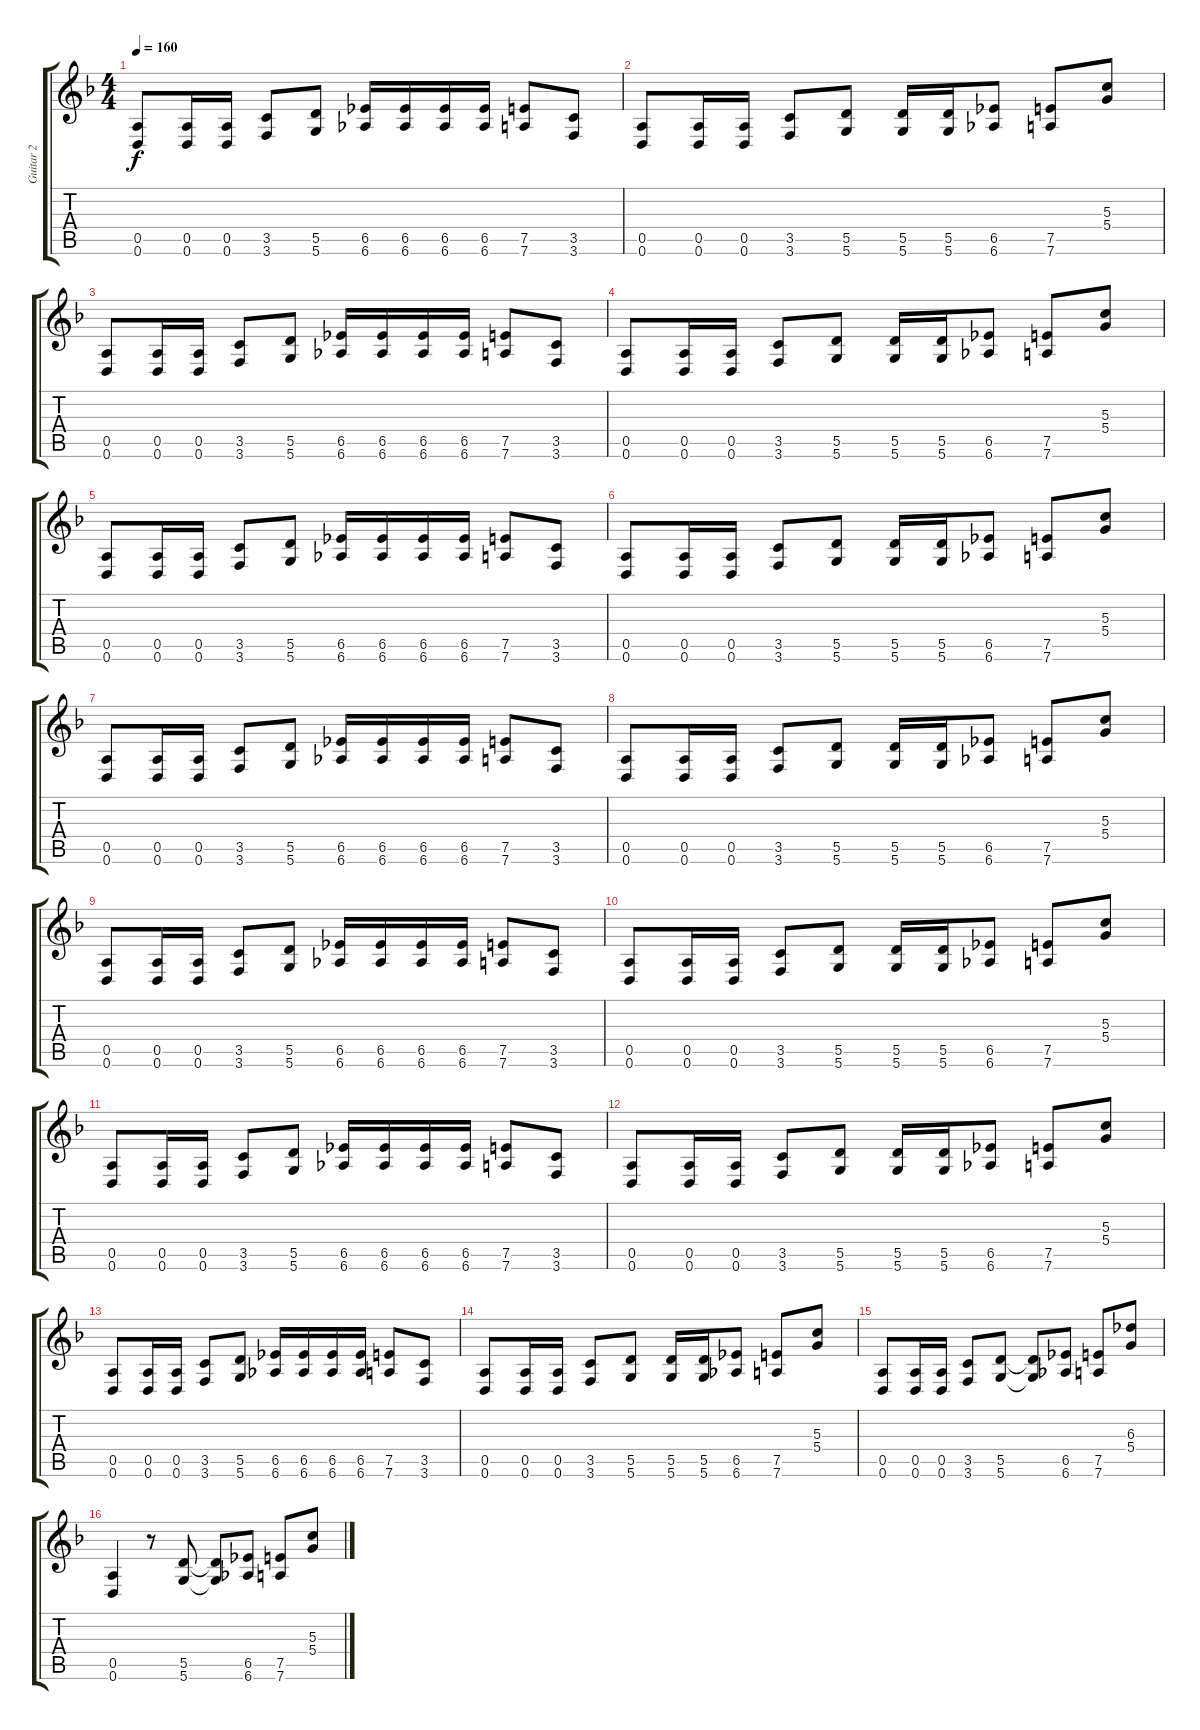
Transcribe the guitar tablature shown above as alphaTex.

\track ("Guitar 2" "Guitar 2") {instrument distortionguitar}
\staff {score tabs}
\tuning (E4 B3 G3 D3 A2 D2) {hide}
\ts (4 4)
\tempo 160
\clef g2
\ks f
(0.5 0.6).8{dy f} (0.5 0.6).16 (0.5 0.6).16 (3.5 3.6).8 (5.5 5.6).8 (6.5 6.6).16 (6.5 6.6).16 (6.5 6.6).16 (6.5 6.6).16 (7.5 7.6).8 (3.5 3.6).8 |
(0.5 0.6).8 (0.5 0.6).16 (0.5 0.6).16 (3.5 3.6).8 (5.5 5.6).8 (5.5 5.6).16 (5.5 5.6).16 (6.5 6.6).8 (7.5 7.6).8 (5.3 5.4).8 |
(0.5 0.6).8 (0.5 0.6).16 (0.5 0.6).16 (3.5 3.6).8 (5.5 5.6).8 (6.5 6.6).16 (6.5 6.6).16 (6.5 6.6).16 (6.5 6.6).16 (7.5 7.6).8 (3.5 3.6).8 |
(0.5 0.6).8 (0.5 0.6).16 (0.5 0.6).16 (3.5 3.6).8 (5.5 5.6).8 (5.5 5.6).16 (5.5 5.6).16 (6.5 6.6).8 (7.5 7.6).8 (5.3 5.4).8 |
(0.5 0.6).8 (0.5 0.6).16 (0.5 0.6).16 (3.5 3.6).8 (5.5 5.6).8 (6.5 6.6).16 (6.5 6.6).16 (6.5 6.6).16 (6.5 6.6).16 (7.5 7.6).8 (3.5 3.6).8 |
(0.5 0.6).8 (0.5 0.6).16 (0.5 0.6).16 (3.5 3.6).8 (5.5 5.6).8 (5.5 5.6).16 (5.5 5.6).16 (6.5 6.6).8 (7.5 7.6).8 (5.3 5.4).8 |
(0.5 0.6).8 (0.5 0.6).16 (0.5 0.6).16 (3.5 3.6).8 (5.5 5.6).8 (6.5 6.6).16 (6.5 6.6).16 (6.5 6.6).16 (6.5 6.6).16 (7.5 7.6).8 (3.5 3.6).8 |
(0.5 0.6).8 (0.5 0.6).16 (0.5 0.6).16 (3.5 3.6).8 (5.5 5.6).8 (5.5 5.6).16 (5.5 5.6).16 (6.5 6.6).8 (7.5 7.6).8 (5.3 5.4).8 |
(0.5 0.6).8 (0.5 0.6).16 (0.5 0.6).16 (3.5 3.6).8 (5.5 5.6).8 (6.5 6.6).16 (6.5 6.6).16 (6.5 6.6).16 (6.5 6.6).16 (7.5 7.6).8 (3.5 3.6).8 |
(0.5 0.6).8 (0.5 0.6).16 (0.5 0.6).16 (3.5 3.6).8 (5.5 5.6).8 (5.5 5.6).16 (5.5 5.6).16 (6.5 6.6).8 (7.5 7.6).8 (5.3 5.4).8 |
(0.5 0.6).8 (0.5 0.6).16 (0.5 0.6).16 (3.5 3.6).8 (5.5 5.6).8 (6.5 6.6).16 (6.5 6.6).16 (6.5 6.6).16 (6.5 6.6).16 (7.5 7.6).8 (3.5 3.6).8 |
(0.5 0.6).8 (0.5 0.6).16 (0.5 0.6).16 (3.5 3.6).8 (5.5 5.6).8 (5.5 5.6).16 (5.5 5.6).16 (6.5 6.6).8 (7.5 7.6).8 (5.3 5.4).8 |
(0.5 0.6).8 (0.5 0.6).16 (0.5 0.6).16 (3.5 3.6).8 (5.5 5.6).8 (6.5 6.6).16 (6.5 6.6).16 (6.5 6.6).16 (6.5 6.6).16 (7.5 7.6).8 (3.5 3.6).8 |
(0.5 0.6).8 (0.5 0.6).16 (0.5 0.6).16 (3.5 3.6).8 (5.5 5.6).8 (5.5 5.6).16 (5.5 5.6).16 (6.5 6.6).8 (7.5 7.6).8 (5.3 5.4).8 |
(0.5 0.6).8 (0.5 0.6).16 (0.5 0.6).16 (3.5 3.6).8 (5.5 5.6).8 (5.5{t} 5.6{t}).8 (6.5 6.6).8 (7.5 7.6).8 (6.3 5.4).8 |
(0.5 0.6).4 r.8 (5.5 5.6).8 (5.5{t} 5.6{t}).8 (6.5 6.6).8 (7.5 7.6).8 (5.3 5.4).8
